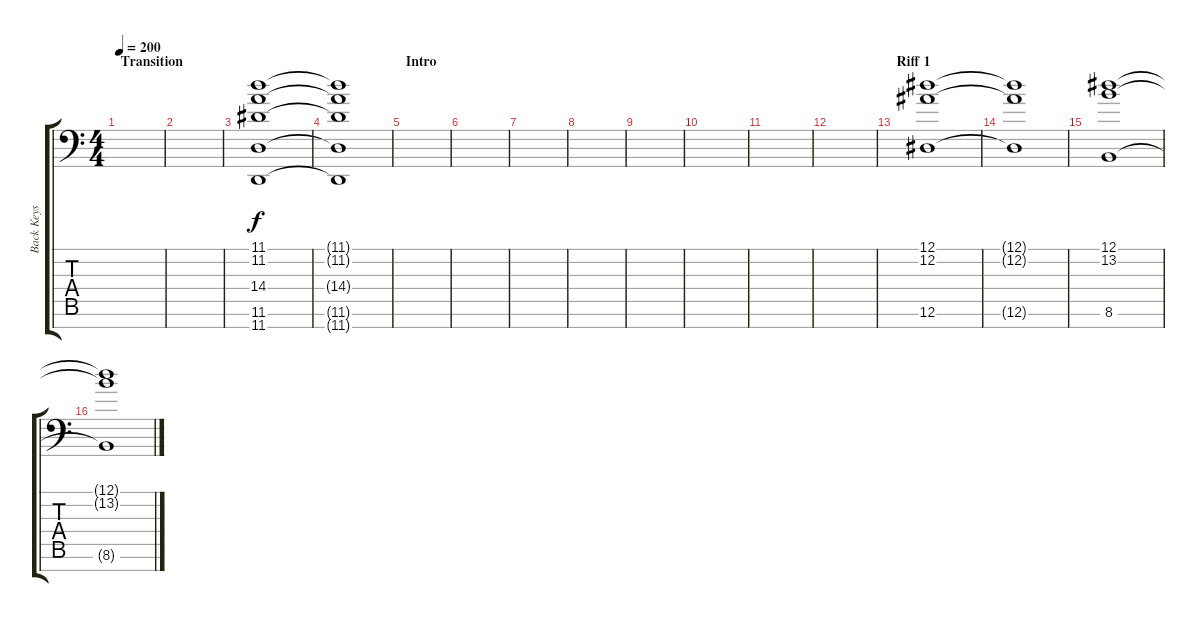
\track ("Back Keys" "Back Keys") {instrument stringensemble1}
\staff {score tabs}
\tuning (Eb4 Bb3 Gb3 Db3 Ab2 Eb2 Eb1) {hide}
\ts (4 4)
\section ("" "Transition")
\tempo 200
\clef f4
\ks c
|
|
(11.1 11.2 14.4 11.6 11.7).1{volume 11} |
(11.1{t} 11.2{t} 14.4{t} 11.6{t} 11.7{t}).1 |
\section ("" "Intro")
|
|
|
|
|
|
|
|
\section ("" "Riff 1")
(12.1 12.2 12.6).1{volume 9} |
(12.1{t} 12.2{t} 12.6{t}).1 |
(12.1 13.2 8.6).1 |
(12.1{t} 13.2{t} 8.6{t}).1
